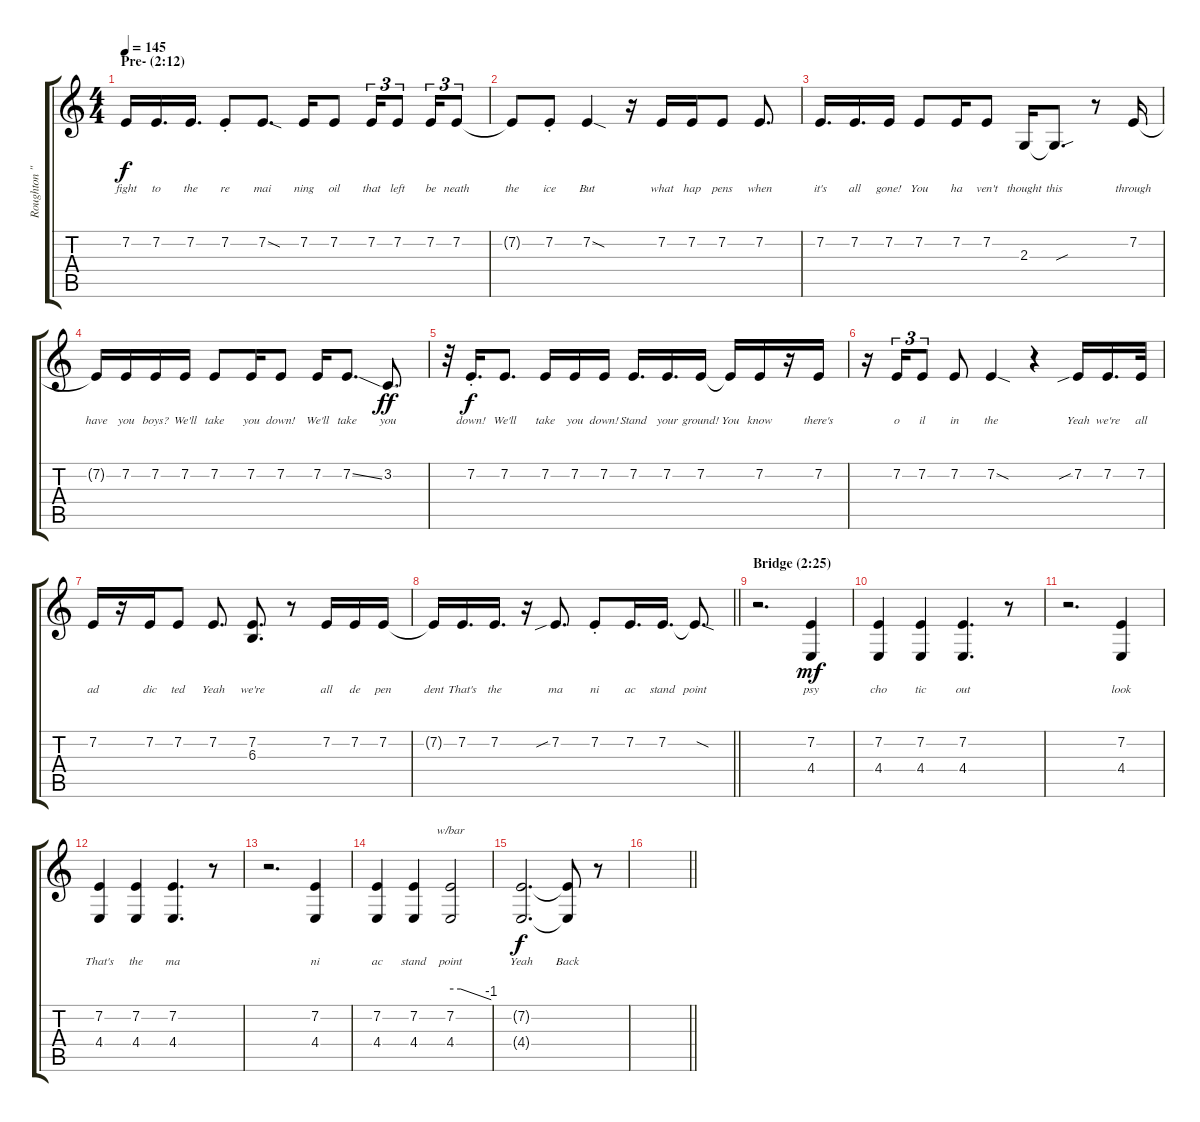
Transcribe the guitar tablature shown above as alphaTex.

\track ("Roughton \"Rou\" Reynolds [Lead Vocals]" "Roughton \"") {instrument tangoaccordion}
\staff {score tabs}
\tuning (D4 A3 F3 C3 G2 C2) {hide}
\ts (4 4)
\section ("" "Pre- (2:12)")
\tempo 145
\clef g2
\ks c
7.2{t}.16{lyrics (0 "fight") lyrics (1 "") lyrics (2 "") lyrics (3 "") lyrics (4 "") dy f} 7.2.16{d lyrics (0 "to") lyrics (1 "") lyrics (2 "") lyrics (3 "") lyrics (4 "")} 7.2.16{d lyrics (0 "the") lyrics (1 "") lyrics (2 "") lyrics (3 "") lyrics (4 "")} 7.2{st}.8{lyrics (0 "re") lyrics (1 "") lyrics (2 "") lyrics (3 "") lyrics (4 "")} 7.2{sod}.8{d lyrics (0 "mai") lyrics (1 "") lyrics (2 "") lyrics (3 "") lyrics (4 "")} 7.2.16{lyrics (0 "ning") lyrics (1 "") lyrics (2 "") lyrics (3 "") lyrics (4 "")} 7.2.8{lyrics (0 "oil") lyrics (1 "") lyrics (2 "") lyrics (3 "") lyrics (4 "")} 7.2.16{tu (3 2) lyrics (0 "that") lyrics (1 "") lyrics (2 "") lyrics (3 "") lyrics (4 "")} 7.2.8{tu (3 2) lyrics (0 "left") lyrics (1 "") lyrics (2 "") lyrics (3 "") lyrics (4 "")} 7.2.16{tu (3 2) lyrics (0 "be") lyrics (1 "") lyrics (2 "") lyrics (3 "") lyrics (4 "")} 7.2.8{tu (3 2) lyrics (0 "neath") lyrics (1 "") lyrics (2 "") lyrics (3 "") lyrics (4 "")} |
7.2{t}.8{lyrics (0 "the") lyrics (1 "") lyrics (2 "") lyrics (3 "") lyrics (4 "")} 7.2{st}.8{lyrics (0 "ice") lyrics (1 "") lyrics (2 "") lyrics (3 "") lyrics (4 "")} 7.2{sod}.4{lyrics (0 "But") lyrics (1 "") lyrics (2 "") lyrics (3 "") lyrics (4 "")} r.16 7.2.16{lyrics (0 "what") lyrics (1 "") lyrics (2 "") lyrics (3 "") lyrics (4 "")} 7.2.16{lyrics (0 "hap") lyrics (1 "") lyrics (2 "") lyrics (3 "") lyrics (4 "")} 7.2.8{lyrics (0 "pens") lyrics (1 "") lyrics (2 "") lyrics (3 "") lyrics (4 "")} 7.2.8{d lyrics (0 "when") lyrics (1 "") lyrics (2 "") lyrics (3 "") lyrics (4 "")} |
7.2.16{d lyrics (0 "it's") lyrics (1 "") lyrics (2 "") lyrics (3 "") lyrics (4 "")} 7.2.16{d lyrics (0 "all") lyrics (1 "") lyrics (2 "") lyrics (3 "") lyrics (4 "")} 7.2.16{lyrics (0 "gone!") lyrics (1 "") lyrics (2 "") lyrics (3 "") lyrics (4 "")} 7.2.8{lyrics (0 "You") lyrics (1 "") lyrics (2 "") lyrics (3 "") lyrics (4 "")} 7.2.16{lyrics (0 "ha") lyrics (1 "") lyrics (2 "") lyrics (3 "") lyrics (4 "")} 7.2.8{lyrics (0 "ven't") lyrics (1 "") lyrics (2 "") lyrics (3 "") lyrics (4 "")} 2.3.16{lyrics (0 "thought") lyrics (1 "") lyrics (2 "") lyrics (3 "") lyrics (4 "")} 2.3{sou t}.8{d lyrics (0 "this") lyrics (1 "") lyrics (2 "") lyrics (3 "") lyrics (4 "")} r.8 7.2.16{lyrics (0 "through") lyrics (1 "") lyrics (2 "") lyrics (3 "") lyrics (4 "")} |
7.2{t}.16{lyrics (0 "have") lyrics (1 "") lyrics (2 "") lyrics (3 "") lyrics (4 "")} 7.2.16{lyrics (0 "you") lyrics (1 "") lyrics (2 "") lyrics (3 "") lyrics (4 "")} 7.2.16{lyrics (0 "boys?") lyrics (1 "") lyrics (2 "") lyrics (3 "") lyrics (4 "")} 7.2.16{lyrics (0 "We'll") lyrics (1 "") lyrics (2 "") lyrics (3 "") lyrics (4 "")} 7.2.8{lyrics (0 "take") lyrics (1 "") lyrics (2 "") lyrics (3 "") lyrics (4 "")} 7.2.16{lyrics (0 "you") lyrics (1 "") lyrics (2 "") lyrics (3 "") lyrics (4 "")} 7.2.8{lyrics (0 "down!") lyrics (1 "") lyrics (2 "") lyrics (3 "") lyrics (4 "")} 7.2.16{lyrics (0 "We'll") lyrics (1 "") lyrics (2 "") lyrics (3 "") lyrics (4 "")} 7.2{ss}.8{d lyrics (0 "take") lyrics (1 "") lyrics (2 "") lyrics (3 "") lyrics (4 "")} 3.2.8{d lyrics (0 "you") lyrics (1 "") lyrics (2 "") lyrics (3 "") lyrics (4 "") dy ff} |
r.32 7.2{st}.16{d lyrics (0 "down!") lyrics (1 "") lyrics (2 "") lyrics (3 "") lyrics (4 "") dy f} 7.2.8{d lyrics (0 "We'll") lyrics (1 "") lyrics (2 "") lyrics (3 "") lyrics (4 "")} 7.2.16{lyrics (0 "take") lyrics (1 "") lyrics (2 "") lyrics (3 "") lyrics (4 "")} 7.2.16{lyrics (0 "you") lyrics (1 "") lyrics (2 "") lyrics (3 "") lyrics (4 "")} 7.2.16{lyrics (0 "down!") lyrics (1 "") lyrics (2 "") lyrics (3 "") lyrics (4 "")} 7.2.16{d lyrics (0 "Stand") lyrics (1 "") lyrics (2 "") lyrics (3 "") lyrics (4 "")} 7.2.16{d lyrics (0 "your") lyrics (1 "") lyrics (2 "") lyrics (3 "") lyrics (4 "")} 7.2.16{lyrics (0 "ground!") lyrics (1 "") lyrics (2 "") lyrics (3 "") lyrics (4 "")} 7.2{t}.16{lyrics (0 "You") lyrics (1 "") lyrics (2 "") lyrics (3 "") lyrics (4 "")} 7.2.16{lyrics (0 "know") lyrics (1 "") lyrics (2 "") lyrics (3 "") lyrics (4 "")} r.16 7.2.16{lyrics (0 "there's") lyrics (1 "") lyrics (2 "") lyrics (3 "") lyrics (4 "")} |
r.16 7.2.16{tu (3 2) lyrics (0 "o") lyrics (1 "") lyrics (2 "") lyrics (3 "") lyrics (4 "")} 7.2.8{tu (3 2) lyrics (0 "il") lyrics (1 "") lyrics (2 "") lyrics (3 "") lyrics (4 "")} 7.2.8{lyrics (0 "in") lyrics (1 "") lyrics (2 "") lyrics (3 "") lyrics (4 "")} 7.2{sod}.4{lyrics (0 "the") lyrics (1 "") lyrics (2 "") lyrics (3 "") lyrics (4 "")} r.4 7.2{sib}.16{lyrics (0 "Yeah") lyrics (1 "") lyrics (2 "") lyrics (3 "") lyrics (4 "")} 7.2.16{d lyrics (0 "we're") lyrics (1 "") lyrics (2 "") lyrics (3 "") lyrics (4 "")} 7.2.32{lyrics (0 "all") lyrics (1 "") lyrics (2 "") lyrics (3 "") lyrics (4 "")} |
7.2.16{lyrics (0 "ad") lyrics (1 "") lyrics (2 "") lyrics (3 "") lyrics (4 "")} r.16 7.2.16{lyrics (0 "dic") lyrics (1 "") lyrics (2 "") lyrics (3 "") lyrics (4 "")} 7.2.8{lyrics (0 "ted") lyrics (1 "") lyrics (2 "") lyrics (3 "") lyrics (4 "")} 7.2.8{d lyrics (0 "Yeah") lyrics (1 "") lyrics (2 "") lyrics (3 "") lyrics (4 "")} (7.2 6.3).8{d lyrics (0 "we're") lyrics (1 "") lyrics (2 "") lyrics (3 "") lyrics (4 "")} r.8 7.2.16{lyrics (0 "all") lyrics (1 "") lyrics (2 "") lyrics (3 "") lyrics (4 "")} 7.2.16{lyrics (0 "de") lyrics (1 "") lyrics (2 "") lyrics (3 "") lyrics (4 "")} 7.2.16{lyrics (0 "pen") lyrics (1 "") lyrics (2 "") lyrics (3 "") lyrics (4 "")} |
\barLineRight lightlight
7.2{t}.16{lyrics (0 "dent") lyrics (1 "") lyrics (2 "") lyrics (3 "") lyrics (4 "")} 7.2.16{d lyrics (0 "That's") lyrics (1 "") lyrics (2 "") lyrics (3 "") lyrics (4 "")} 7.2.16{d lyrics (0 "the") lyrics (1 "") lyrics (2 "") lyrics (3 "") lyrics (4 "")} r.16 7.2{sib}.8{d lyrics (0 "ma") lyrics (1 "") lyrics (2 "") lyrics (3 "") lyrics (4 "")} 7.2{st}.8{lyrics (0 "ni") lyrics (1 "") lyrics (2 "") lyrics (3 "") lyrics (4 "")} 7.2.16{d lyrics (0 "ac") lyrics (1 "") lyrics (2 "") lyrics (3 "") lyrics (4 "")} 7.2.16{d lyrics (0 "stand") lyrics (1 "") lyrics (2 "") lyrics (3 "") lyrics (4 "")} 7.2{sod t}.8{d lyrics (0 "point") lyrics (1 "") lyrics (2 "") lyrics (3 "") lyrics (4 "")} |
\section ("" "Bridge (2:25)")
r.2{d} (7.2 4.4).4{lyrics (0 "psy") lyrics (1 "") lyrics (2 "") lyrics (3 "") lyrics (4 "") dy mf} |
(7.2 4.4).4{lyrics (0 "cho") lyrics (1 "") lyrics (2 "") lyrics (3 "") lyrics (4 "")} (7.2 4.4).4{lyrics (0 "tic") lyrics (1 "") lyrics (2 "") lyrics (3 "") lyrics (4 "")} (7.2 4.4).4{d lyrics (0 "out") lyrics (1 "") lyrics (2 "") lyrics (3 "") lyrics (4 "")} r.8 |
r.2{d} (7.2 4.4).4{lyrics (0 "look") lyrics (1 "") lyrics (2 "") lyrics (3 "") lyrics (4 "")} |
(7.2 4.4).4{lyrics (0 "That's") lyrics (1 "") lyrics (2 "") lyrics (3 "") lyrics (4 "")} (7.2 4.4).4{lyrics (0 "the") lyrics (1 "") lyrics (2 "") lyrics (3 "") lyrics (4 "")} (7.2 4.4).4{d lyrics (0 "ma") lyrics (1 "") lyrics (2 "") lyrics (3 "") lyrics (4 "")} r.8 |
r.2{d} (7.2 4.4).4{lyrics (0 "ni") lyrics (1 "") lyrics (2 "") lyrics (3 "") lyrics (4 "")} |
(7.2 4.4).4{lyrics (0 "ac") lyrics (1 "") lyrics (2 "") lyrics (3 "") lyrics (4 "")} (7.2 4.4).4{lyrics (0 "stand") lyrics (1 "") lyrics (2 "") lyrics (3 "") lyrics (4 "")} (7.2 4.4).2{tbe (custom default 0 0 15 0 60 -4) lyrics (0 "point") lyrics (1 "") lyrics (2 "") lyrics (3 "") lyrics (4 "")} |
(7.2{t} 4.4{t}).2{d lyrics (0 "Yeah") lyrics (1 "") lyrics (2 "") lyrics (3 "") lyrics (4 "") dy f} (7.2{t} 4.4{t}).8{lyrics (0 "Back") lyrics (1 "") lyrics (2 "") lyrics (3 "") lyrics (4 "")} r.8 |
\barLineRight lightlight
